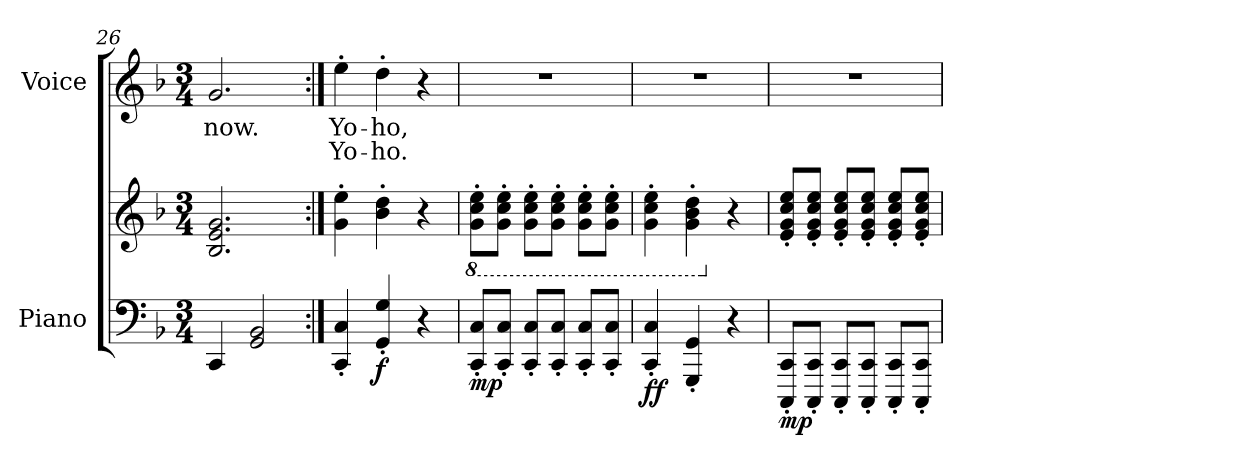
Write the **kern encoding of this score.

**kern	**kern	**dynam	**kern	**text	**text
*part2	*part2	*part2	*part1	*part1	*part1
*staff3	*staff2	*staff2/3	*staff1	*staff1	*staff1
*I"Piano	*	*	*I"Voice	*	*
*I'Pno	*	*	*	*	*
*clefF4	*clefG2	*	*clefG2	*	*
*k[b-]	*k[b-]	*	*k[b-]	*	*
*M3/4	*M3/4	*	*M3/4	*	*
=26	=26	=26	=26	=26	=26
!	!	!	!	!LO:LY:b	!
4CC/	2.B-/ 2.e/ 2.g/	.	2.g/	now.	.
2GG/ 2BB-/	.	.	.	.	.
!!LO:LB:g=z
=27:|!	=27:|!	=27:|!	=27:|!	=27:|!	=27:|!
!	!	!	!	!LO:LY:b	!LO:LY:b
4CC/' 4C/'	4g\' 4ee\'	.	4ee'\	Yo-	Yo-
!	!	!LO:DY:b=2	!	!LO:LY:b	!LO:LY:b
4GG/' 4G/'	4b-\' 4dd\'	f	4dd'\	-ho,	-ho.
4r	4r	.	4r	.	.
=28	=28	=28	=28	=28	=28
*	*8ba	*	*	*	*
!	!	!LO:DY:b=2	!	!	!
8CC/' 8C/'L	8G\' 8c\' 8e\'L	mp	2.r	.	.
8CC/' 8C/'J	8G\' 8c\' 8e\'J	.	.	.	.
8CC/' 8C/'L	8G\' 8c\' 8e\'L	.	.	.	.
8CC/' 8C/'J	8G\' 8c\' 8e\'J	.	.	.	.
8CC/' 8C/'L	8G\' 8c\' 8e\'L	.	.	.	.
8CC/' 8C/'J	8G\' 8c\' 8e\'J	.	.	.	.
=29	=29	=29	=29	=29	=29
*	*	*	*^	*	*
!	!	!LO:DY:b=2	!	!	!	!
4CC/' 4C/'	4G\' 4c\' 4e\'	ff	2.r	4f/yy	.	.
4GGG/' 4GG/'	4G\' 4B-\' 4d\'	.	.	4f/yy	.	.
*	*X8ba	*	*	*	*	*
4r	4r	.	.	4f/yy	.	.
=30	=30	=30	=30	=30	=30	=30
!	!	!LO:DY:b=2	!	!	!	!
*	*	*	*v	*v	*	*
8CCC/' 8CC/'L	8e/' 8g/' 8cc/' 8ee/'L	mp	2.r	.	.
8CCC/' 8CC/'J	8e/' 8g/' 8cc/' 8ee/'J	.	.	.	.
8CCC/' 8CC/'L	8e/' 8g/' 8cc/' 8ee/'L	.	.	.	.
8CCC/' 8CC/'J	8e/' 8g/' 8cc/' 8ee/'J	.	.	.	.
8CCC/' 8CC/'L	8e/' 8g/' 8cc/' 8ee/'L	.	.	.	.
8CCC/' 8CC/'J	8e/' 8g/' 8cc/' 8ee/'J	.	.	.	.
=	=	=	=	=	=
*-	*-	*-	*-	*-	*-
